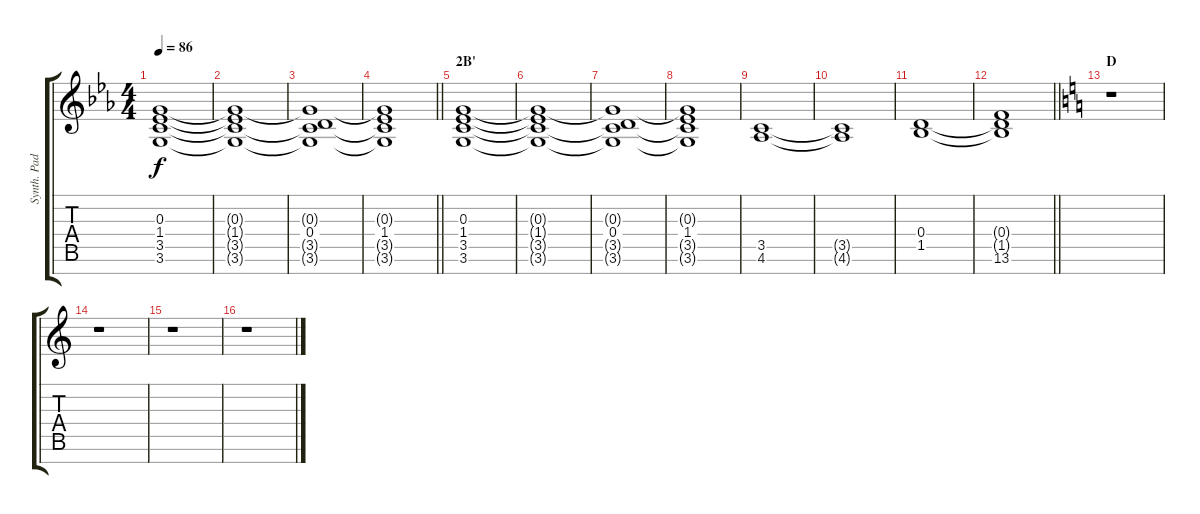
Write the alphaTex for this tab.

\track ("Synth. Pad I" "Synth. Pad") {instrument pad2warm}
\staff {score tabs}
\tuning (E5 B4 G4 D4 A3 E3 B2) {hide}
\ts (4 4)
\tempo 86
\clef g2
\ks eb
(0.3 1.4 3.5 3.6).1{dy f} |
(0.3{t} 1.4{t} 3.5{t} 3.6{t}).1 |
(0.3{t} 0.4 3.5{t} 3.6{t}).1 |
\barLineRight lightlight
(0.3{t} 1.4 3.5{t} 3.6{t}).1 |
\section ("" "2B'")
(0.3 1.4 3.5 3.6).1 |
(0.3{t} 1.4{t} 3.5{t} 3.6{t}).1 |
(0.3{t} 0.4 3.5{t} 3.6{t}).1 |
(0.3{t} 1.4 3.5{t} 3.6{t}).1 |
(3.5 4.6).1 |
(3.5{t} 4.6{t}).1 |
(0.4 1.5).1 |
\barLineRight lightlight
(0.4{t} 1.5{t} 13.6).1 |
\section ("" "D")
\ks c
r.1 |
r.1 |
r.1 |
r.1
